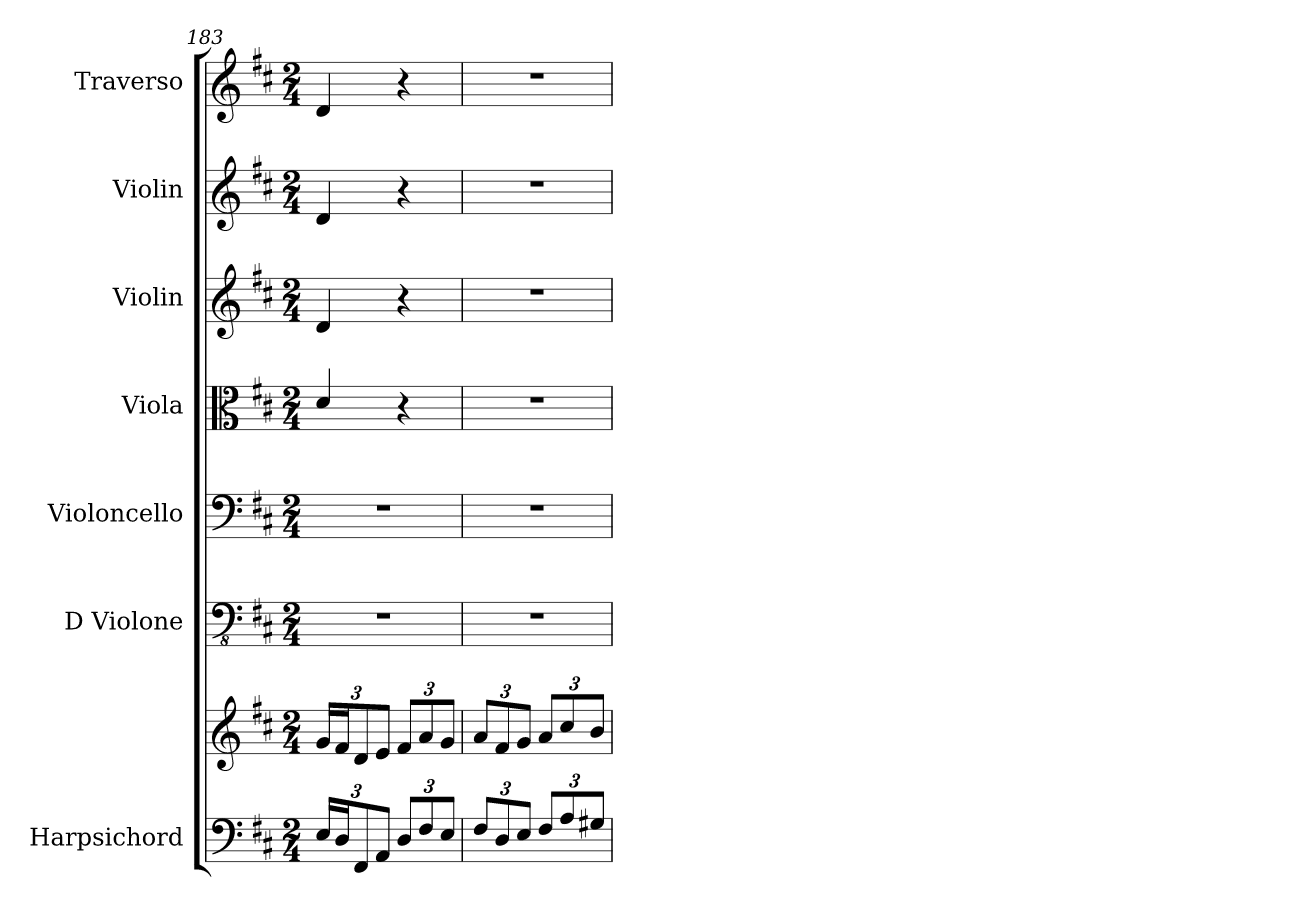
**kern	**kern	**kern	**kern	**kern	**kern	**kern	**kern
*part7	*part7	*part6	*part5	*part4	*part3	*part2	*part1
*staff8	*staff7	*staff6	*staff5	*staff4	*staff3	*staff2	*staff1
*I"Harpsichord	*	*I"D Violone	*I"Violoncello	*I"Viola	*I"Violin	*I"Violin	*I"Traverso
*I'Hch.	*	*I'D Vne.	*I'Vc.	*I'Vla.	*I'Vln.	*I'Vln.	*I'Trv.
*clefF4	*clefG2	*clefFv4	*clefF4	*clefC3	*clefG2	*clefG2	*clefG2
*	*	*ITrd7c12	*	*	*	*	*
*k[f#c#]	*k[f#c#]	*k[f#c#]	*k[f#c#]	*k[f#c#]	*k[f#c#]	*k[f#c#]	*k[f#c#]
*M2/4	*M2/4	*M2/4	*M2/4	*M2/4	*M2/4	*M2/4	*M2/4
*Xbrackettup	*Xbrackettup	*	*	*	*	*	*
=183	=183	=183	=183	=183	=183	=183	=183
24E/LL	24g/LL	2r	2r	4d/	4d/	4d/	4d/
24D/J	24f#/J	.	.	.	.	.	.
12FF#/	12d/	.	.	.	.	.	.
12AA/J	12e/J	.	.	.	.	.	.
12D/L	12f#/L	.	.	4r	4r	4r	4r
12F#/	12a/	.	.	.	.	.	.
12E/J	12g/J	.	.	.	.	.	.
=184	=184	=184	=184	=184	=184	=184	=184
12F#/L	12a/L	2r	2r	2r	2r	2r	2r
12D/	12f#/	.	.	.	.	.	.
12E/J	12g/J	.	.	.	.	.	.
12F#/L	12a/L	.	.	.	.	.	.
12A/	12cc#/	.	.	.	.	.	.
12G#X/J	12b/J	.	.	.	.	.	.
=	=	=	=	=	=	=	=
*-	*-	*-	*-	*-	*-	*-	*-
